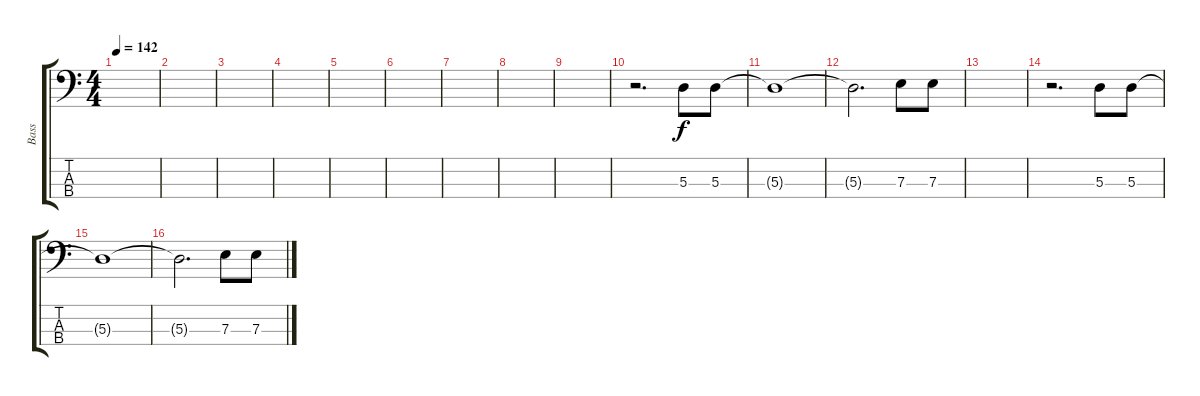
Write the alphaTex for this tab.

\track ("Bass" "Bass") {instrument electricbassfinger}
\staff {score tabs}
\tuning (G2 D2 A1 E1) {hide}
\ts (4 4)
\tempo 142
\clef f4
\ks c
|
|
|
|
|
|
|
|
|
r.2{d} 5.3.8 5.3.8 |
5.3{t}.1 |
5.3{t}.2{d} 7.3.8 7.3.8 |
|
r.2{d} 5.3.8 5.3.8 |
5.3{t}.1 |
5.3{t}.2{d} 7.3.8 7.3.8
